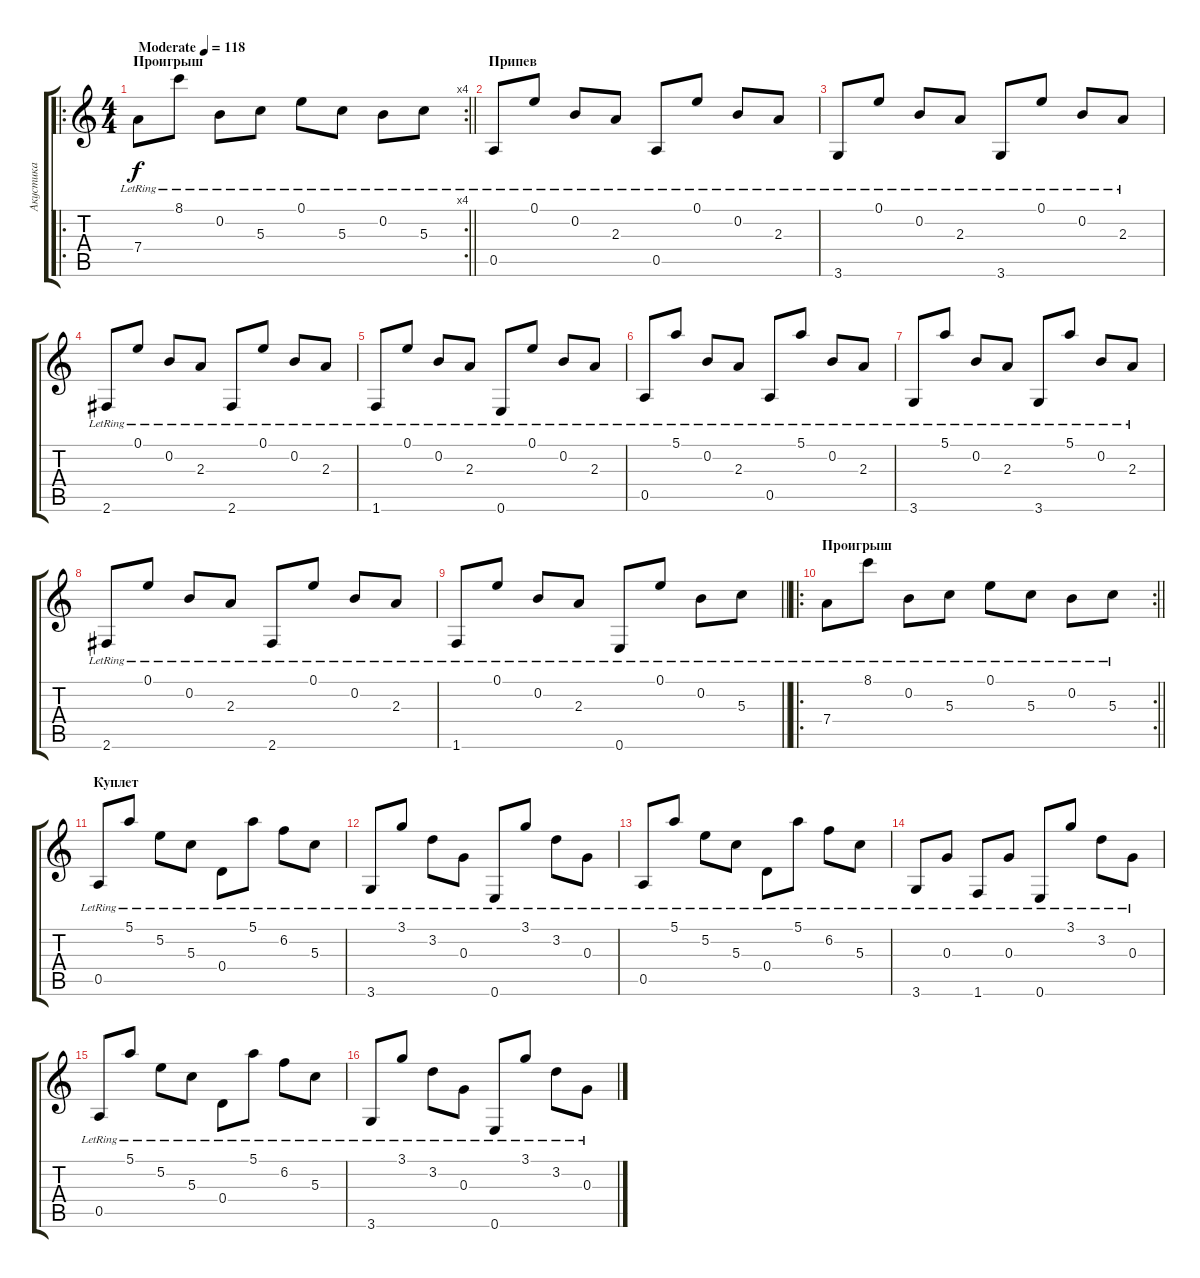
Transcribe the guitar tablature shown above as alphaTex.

\track ("Акустика" "Акустика") {instrument acousticguitarsteel}
\staff {score tabs}
\tuning (E4 B3 G3 D3 A2 E2) {hide}
\ro
\rc 4
\ts (4 4)
\section ("" "Проигрыш")
\tempo (118 "Moderate")
\clef g2
\barLineRight lightlight
\ks c
7.4{lr}.8{dy f instrument acousticguitarsteel} 8.1{lr}.8 0.2{lr}.8 5.3{lr}.8 0.1{lr}.8 5.3{lr}.8 0.2{lr}.8 5.3{lr}.8 |
\section ("" "Припев")
0.5{lr}.8 0.1{lr}.8 0.2{lr}.8 2.3{lr}.8 0.5{lr}.8 0.1{lr}.8 0.2{lr}.8 2.3{lr}.8 |
3.6{lr}.8 0.1{lr}.8 0.2{lr}.8 2.3{lr}.8 3.6{lr}.8 0.1{lr}.8 0.2{lr}.8 2.3{lr}.8 |
2.6{lr}.8 0.1{lr}.8 0.2{lr}.8 2.3{lr}.8 2.6{lr}.8 0.1{lr}.8 0.2{lr}.8 2.3{lr}.8 |
1.6{lr}.8 0.1{lr}.8 0.2{lr}.8 2.3{lr}.8 0.6{lr}.8 0.1{lr}.8 0.2{lr}.8 2.3{lr}.8 |
0.5{lr}.8 5.1{lr}.8 0.2{lr}.8 2.3{lr}.8 0.5{lr}.8 5.1{lr}.8 0.2{lr}.8 2.3{lr}.8 |
3.6{lr}.8 5.1{lr}.8 0.2{lr}.8 2.3{lr}.8 3.6{lr}.8 5.1{lr}.8 0.2{lr}.8 2.3{lr}.8 |
2.6{lr}.8 0.1{lr}.8 0.2{lr}.8 2.3{lr}.8 2.6{lr}.8 0.1{lr}.8 0.2{lr}.8 2.3{lr}.8 |
\barLineRight lightlight
1.6{lr}.8 0.1{lr}.8 0.2{lr}.8 2.3{lr}.8 0.6{lr}.8 0.1{lr}.8 0.2{lr}.8 5.3{lr}.8 |
\ro
\rc 2
\section ("" "Проигрыш")
\barLineRight lightlight
7.4{lr}.8 8.1{lr}.8 0.2{lr}.8 5.3{lr}.8 0.1{lr}.8 5.3{lr}.8 0.2{lr}.8 5.3{lr}.8 |
\section ("" "Куплет")
0.5{lr}.8 5.1{lr}.8 5.2{lr}.8 5.3{lr}.8 0.4{lr}.8 5.1{lr}.8 6.2{lr}.8 5.3{lr}.8 |
3.6{lr}.8 3.1{lr}.8 3.2{lr}.8 0.3{lr}.8 0.6{lr}.8 3.1{lr}.8 3.2{lr}.8 0.3{lr}.8 |
0.5{lr}.8 5.1{lr}.8 5.2{lr}.8 5.3{lr}.8 0.4{lr}.8 5.1{lr}.8 6.2{lr}.8 5.3{lr}.8 |
3.6{lr}.8 0.3{lr}.8 1.6{lr}.8 0.3{lr}.8 0.6{lr}.8 3.1{lr}.8 3.2{lr}.8 0.3{lr}.8 |
0.5{lr}.8 5.1{lr}.8 5.2{lr}.8 5.3{lr}.8 0.4{lr}.8 5.1{lr}.8 6.2{lr}.8 5.3{lr}.8 |
3.6{lr}.8 3.1{lr}.8 3.2{lr}.8 0.3{lr}.8 0.6{lr}.8 3.1{lr}.8 3.2{lr}.8 0.3{lr}.8
